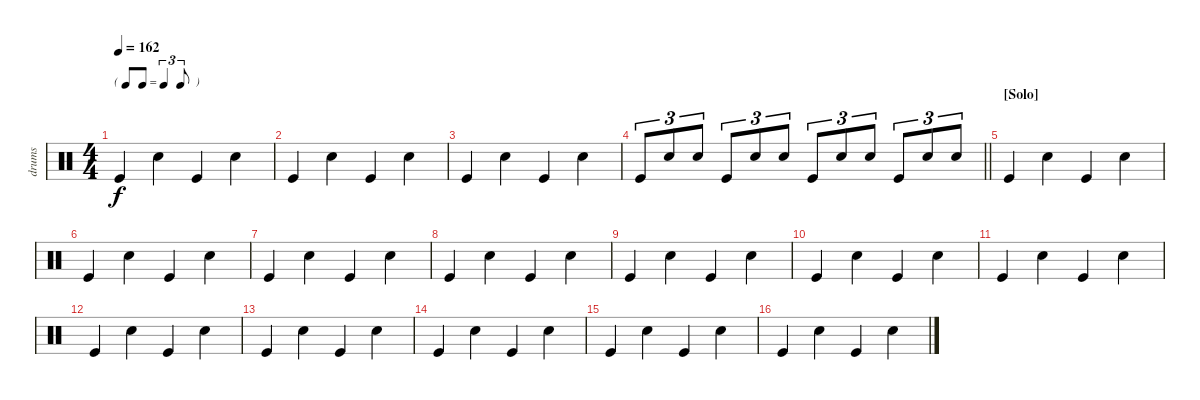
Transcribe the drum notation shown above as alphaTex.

\track ("drums" "drums") {instrument percussion}
\staff {score}
\articulation defaults
\ts (4 4)
\tf triplet8th
\tempo 162
\clef neutral
\ks c "Kick (hit)".4{dy f} "Snare (hit) 2".4 "Kick (hit)".4 "Snare (hit) 2".4
|
"Kick (hit)".4 "Snare (hit) 2".4 "Kick (hit)".4 "Snare (hit) 2".4 |
"Kick (hit)".4 "Snare (hit) 2".4 "Kick (hit)".4 "Snare (hit) 2".4 |
\barLineRight lightlight "Kick (hit)".8{tu (3 2)} "Snare (hit) 2".8{tu (3 2)} "Snare (hit) 2".8{tu (3 2)} "Kick (hit)".8{tu (3 2)} "Snare (hit) 2".8{tu (3 2)} "Snare (hit) 2".8{tu (3 2)} "Kick (hit)".8{tu (3 2)} "Snare (hit) 2".8{tu (3 2)} "Snare (hit) 2".8{tu (3 2)} "Kick (hit)".8{tu (3 2)} "Snare (hit) 2".8{tu (3 2)} "Snare (hit) 2".8{tu (3 2)}
|
\section ("" "[Solo]")
"Kick (hit)".4 "Snare (hit) 2".4 "Kick (hit)".4 "Snare (hit) 2".4 |
"Kick (hit)".4 "Snare (hit) 2".4 "Kick (hit)".4 "Snare (hit) 2".4 |
"Kick (hit)".4 "Snare (hit) 2".4 "Kick (hit)".4 "Snare (hit) 2".4 |
"Kick (hit)".4 "Snare (hit) 2".4 "Kick (hit)".4 "Snare (hit) 2".4 |
"Kick (hit)".4 "Snare (hit) 2".4 "Kick (hit)".4 "Snare (hit) 2".4 |
"Kick (hit)".4 "Snare (hit) 2".4 "Kick (hit)".4 "Snare (hit) 2".4 |
"Kick (hit)".4 "Snare (hit) 2".4 "Kick (hit)".4 "Snare (hit) 2".4 |
"Kick (hit)".4 "Snare (hit) 2".4 "Kick (hit)".4 "Snare (hit) 2".4 |
"Kick (hit)".4 "Snare (hit) 2".4 "Kick (hit)".4 "Snare (hit) 2".4 |
"Kick (hit)".4 "Snare (hit) 2".4 "Kick (hit)".4 "Snare (hit) 2".4 |
"Kick (hit)".4 "Snare (hit) 2".4 "Kick (hit)".4 "Snare (hit) 2".4 |
"Kick (hit)".4 "Snare (hit) 2".4 "Kick (hit)".4 "Snare (hit) 2".4
